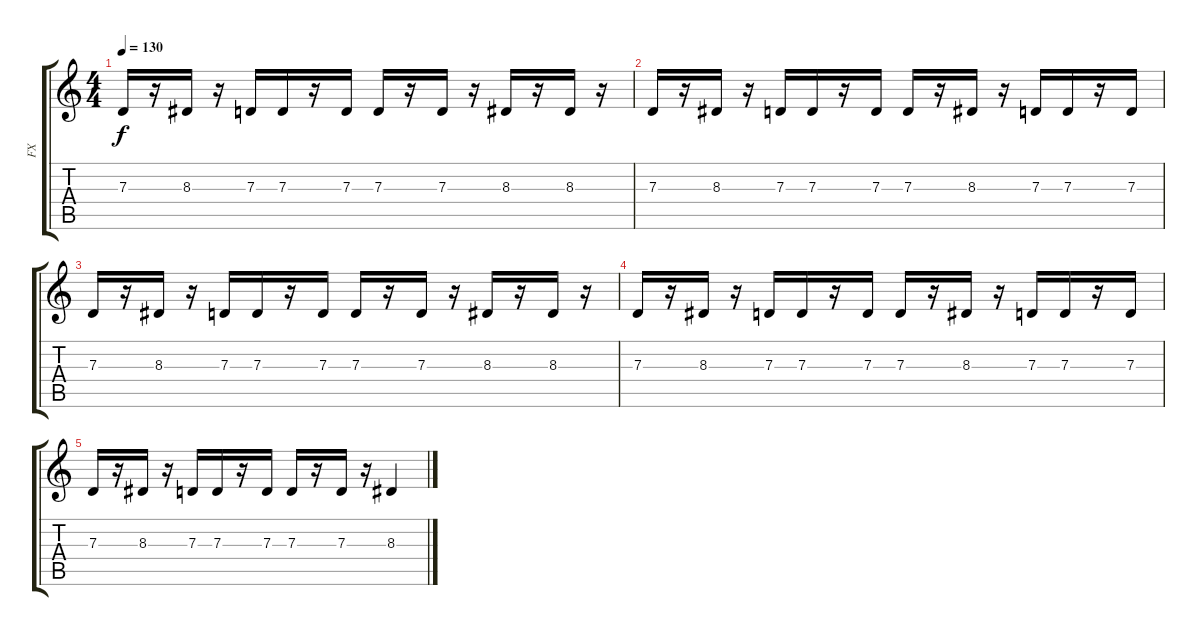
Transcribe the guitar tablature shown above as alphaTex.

\track ("FX" "FX") {instrument lead8bassandlead}
\staff {score tabs}
\tuning (E4 B3 G3 D3 A2 E2) {hide}
\ts (4 4)
\tempo 130
\clef g2
\ks c
7.3.16{dy f volume 8} r.16 8.3.16 r.16 7.3.16 7.3.16 r.16 7.3.16 7.3.16 r.16 7.3.16 r.16 8.3.16 r.16 8.3.16 r.16 |
7.3.16{volume 8} r.16 8.3.16 r.16 7.3.16 7.3.16 r.16 7.3.16 7.3.16 r.16 8.3.16 r.16 7.3.16 7.3.16 r.16 7.3.16 |
7.3.16{volume 8} r.16 8.3.16 r.16 7.3.16 7.3.16 r.16 7.3.16 7.3.16 r.16 7.3.16 r.16 8.3.16 r.16 8.3.16 r.16 |
7.3.16{volume 8} r.16 8.3.16 r.16 7.3.16 7.3.16 r.16 7.3.16 7.3.16 r.16 8.3.16 r.16 7.3.16 7.3.16 r.16 7.3.16 |
7.3.16{volume 8} r.16 8.3.16 r.16 7.3.16 7.3.16 r.16 7.3.16 7.3.16 r.16 7.3.16 r.16 8.3.4
